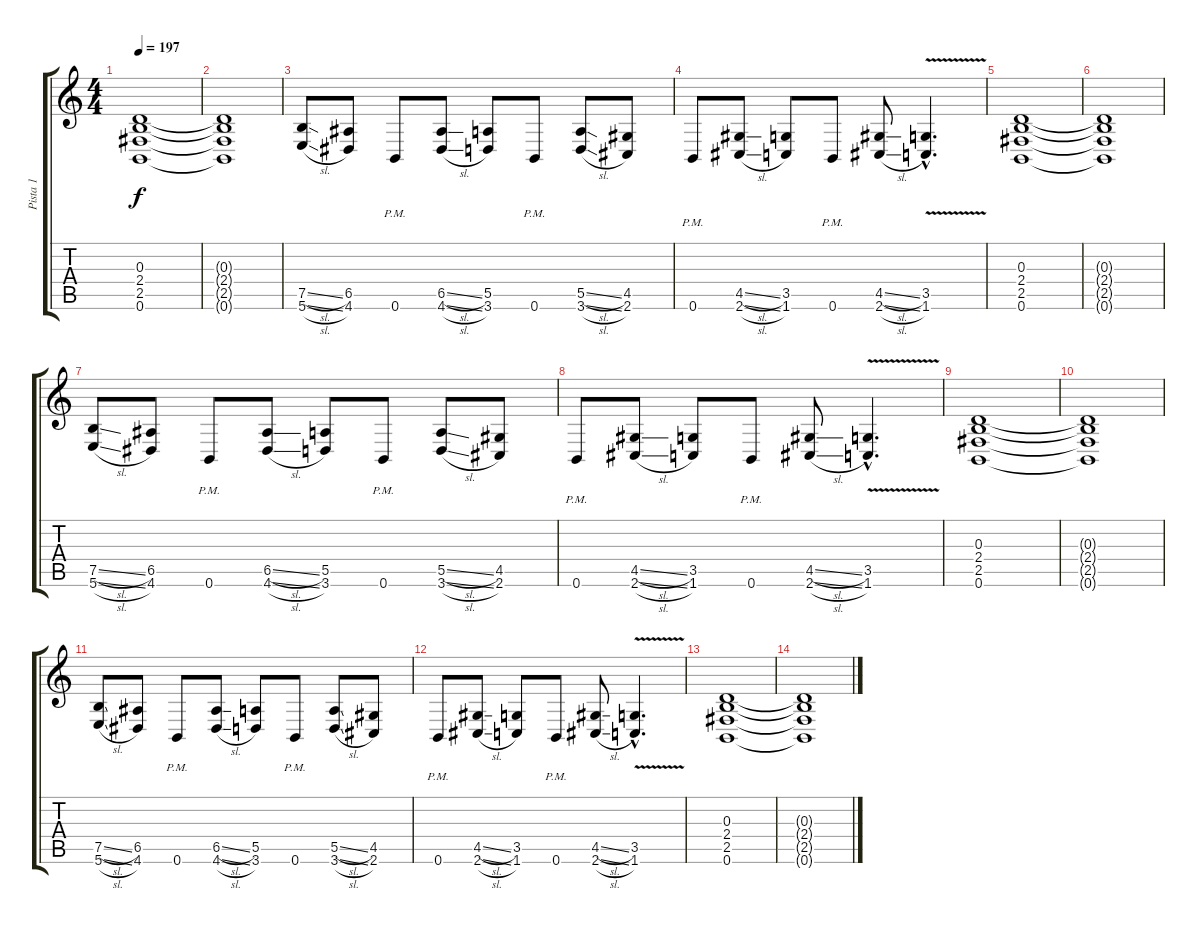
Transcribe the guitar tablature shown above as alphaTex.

\track ("Pista 1" "Pista 1") {instrument distortionguitar}
\staff {score tabs}
\tuning (B3 Gb3 D3 A2 E2 B1) {hide}
\ts (4 4)
\tempo 197
\clef g2
\ks c
(0.3 2.4 2.5 0.6).1{dy f} |
(0.3{t} 2.4{t} 2.5{t} 0.6{t}).1 |
(7.5{sl} 5.6{sl}).8 (6.5 4.6).8 0.6{pm}.8 (6.5{sl} 4.6{sl}).8 (5.5 3.6).8 0.6{pm}.8 (5.5{sl} 3.6{sl}).8 (4.5 2.6).8 |
0.6{pm}.8 (4.5{sl} 2.6{sl}).8 (3.5 1.6).8 0.6{pm}.8 (4.5{sl} 2.6{sl}).8 (3.5{hac} 1.6{v hac}).4{d} |
(0.3 2.4 2.5 0.6).1 |
(0.3{t} 2.4{t} 2.5{t} 0.6{t}).1 |
(7.5{sl} 5.6{sl}).8 (6.5 4.6).8 0.6{pm}.8 (6.5{sl} 4.6{sl}).8 (5.5 3.6).8 0.6{pm}.8 (5.5{sl} 3.6{sl}).8 (4.5 2.6).8 |
0.6{pm}.8 (4.5{sl} 2.6{sl}).8 (3.5 1.6).8 0.6{pm}.8 (4.5{sl} 2.6{sl}).8 (3.5{hac} 1.6{v hac}).4{d} |
(0.3 2.4 2.5 0.6).1 |
(0.3{t} 2.4{t} 2.5{t} 0.6{t}).1 |
(7.5{sl} 5.6{sl}).8 (6.5 4.6).8 0.6{pm}.8 (6.5{sl} 4.6{sl}).8 (5.5 3.6).8 0.6{pm}.8 (5.5{sl} 3.6{sl}).8 (4.5 2.6).8 |
0.6{pm}.8 (4.5{sl} 2.6{sl}).8 (3.5 1.6).8 0.6{pm}.8 (4.5{sl} 2.6{sl}).8 (3.5{hac} 1.6{v hac}).4{d} |
(0.3 2.4 2.5 0.6).1 |
(0.3{t} 2.4{t} 2.5{t} 0.6{t}).1
